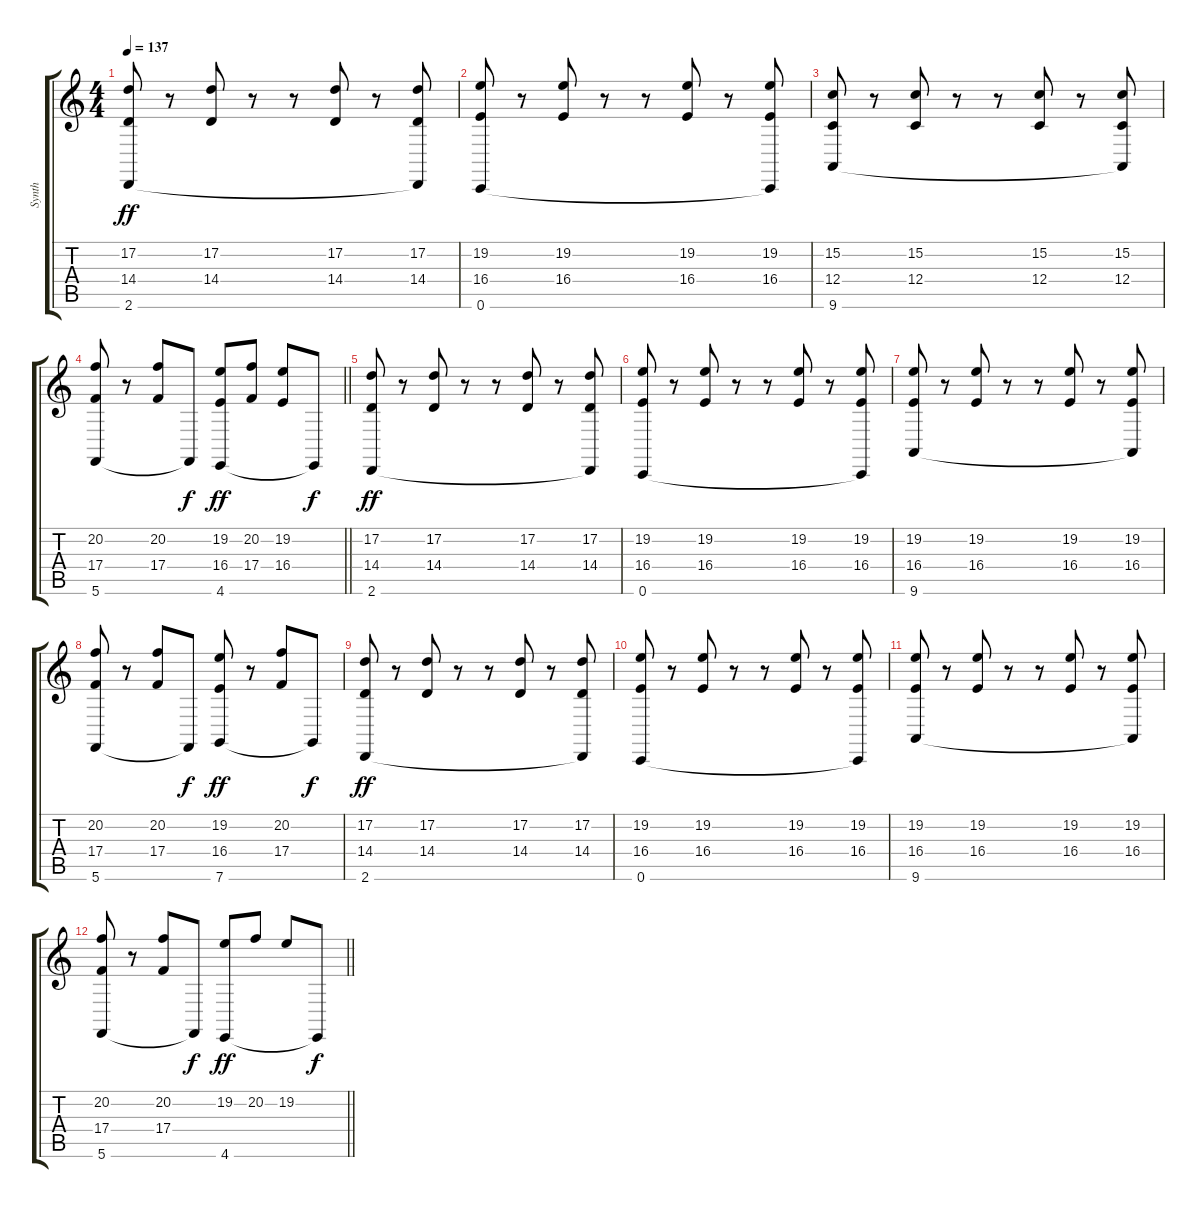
\track ("Synth" "Synth") {instrument lead8bassandlead}
\staff {score tabs}
\tuning (D4 A3 F3 C3 G2 C2) {hide}
\ts (4 4)
\tempo 137
\clef g2
\ks c
(17.2 14.4 2.6).8{dy ff} r.8 (17.2 14.4).8 r.8 r.8 (17.2 14.4).8 r.8 (17.2 14.4 2.6{t}).8 |
(19.2 16.4 0.6).8 r.8 (19.2 16.4).8 r.8 r.8 (19.2 16.4).8 r.8 (19.2 16.4 0.6{t}).8 |
(15.2 12.4 9.6).8 r.8 (15.2 12.4).8 r.8 r.8 (15.2 12.4).8 r.8 (15.2 12.4 9.6{t}).8 |
\barLineRight lightlight
(20.2 17.4 5.6).8 r.8 (20.2 17.4).8 5.6{t}.8{dy f} (19.2 16.4 4.6).8{dy ff} (20.2 17.4).8 (19.2 16.4).8 4.6{t}.8{dy f} |
(17.2 14.4 2.6).8{dy ff} r.8 (17.2 14.4).8 r.8 r.8 (17.2 14.4).8 r.8 (17.2 14.4 2.6{t}).8 |
(19.2 16.4 0.6).8 r.8 (19.2 16.4).8 r.8 r.8 (19.2 16.4).8 r.8 (19.2 16.4 0.6{t}).8 |
(19.2 16.4 9.6).8 r.8 (19.2 16.4).8 r.8 r.8 (19.2 16.4).8 r.8 (19.2 16.4 9.6{t}).8 |
(20.2 17.4 5.6).8 r.8 (20.2 17.4).8 5.6{t}.8{dy f} (19.2 16.4 7.6).8{dy ff} r.8 (20.2 17.4).8 7.6{t}.8{dy f} |
(17.2 14.4 2.6).8{dy ff} r.8 (17.2 14.4).8 r.8 r.8 (17.2 14.4).8 r.8 (17.2 14.4 2.6{t}).8 |
(19.2 16.4 0.6).8 r.8 (19.2 16.4).8 r.8 r.8 (19.2 16.4).8 r.8 (19.2 16.4 0.6{t}).8 |
(19.2 16.4 9.6).8 r.8 (19.2 16.4).8 r.8 r.8 (19.2 16.4).8 r.8 (19.2 16.4 9.6{t}).8 |
\barLineRight lightlight
(20.2 17.4 5.6).8 r.8 (20.2 17.4).8 5.6{t}.8{dy f} (19.2 4.6).8{dy ff} 20.2.8 19.2.8 4.6{t}.8{dy f}
